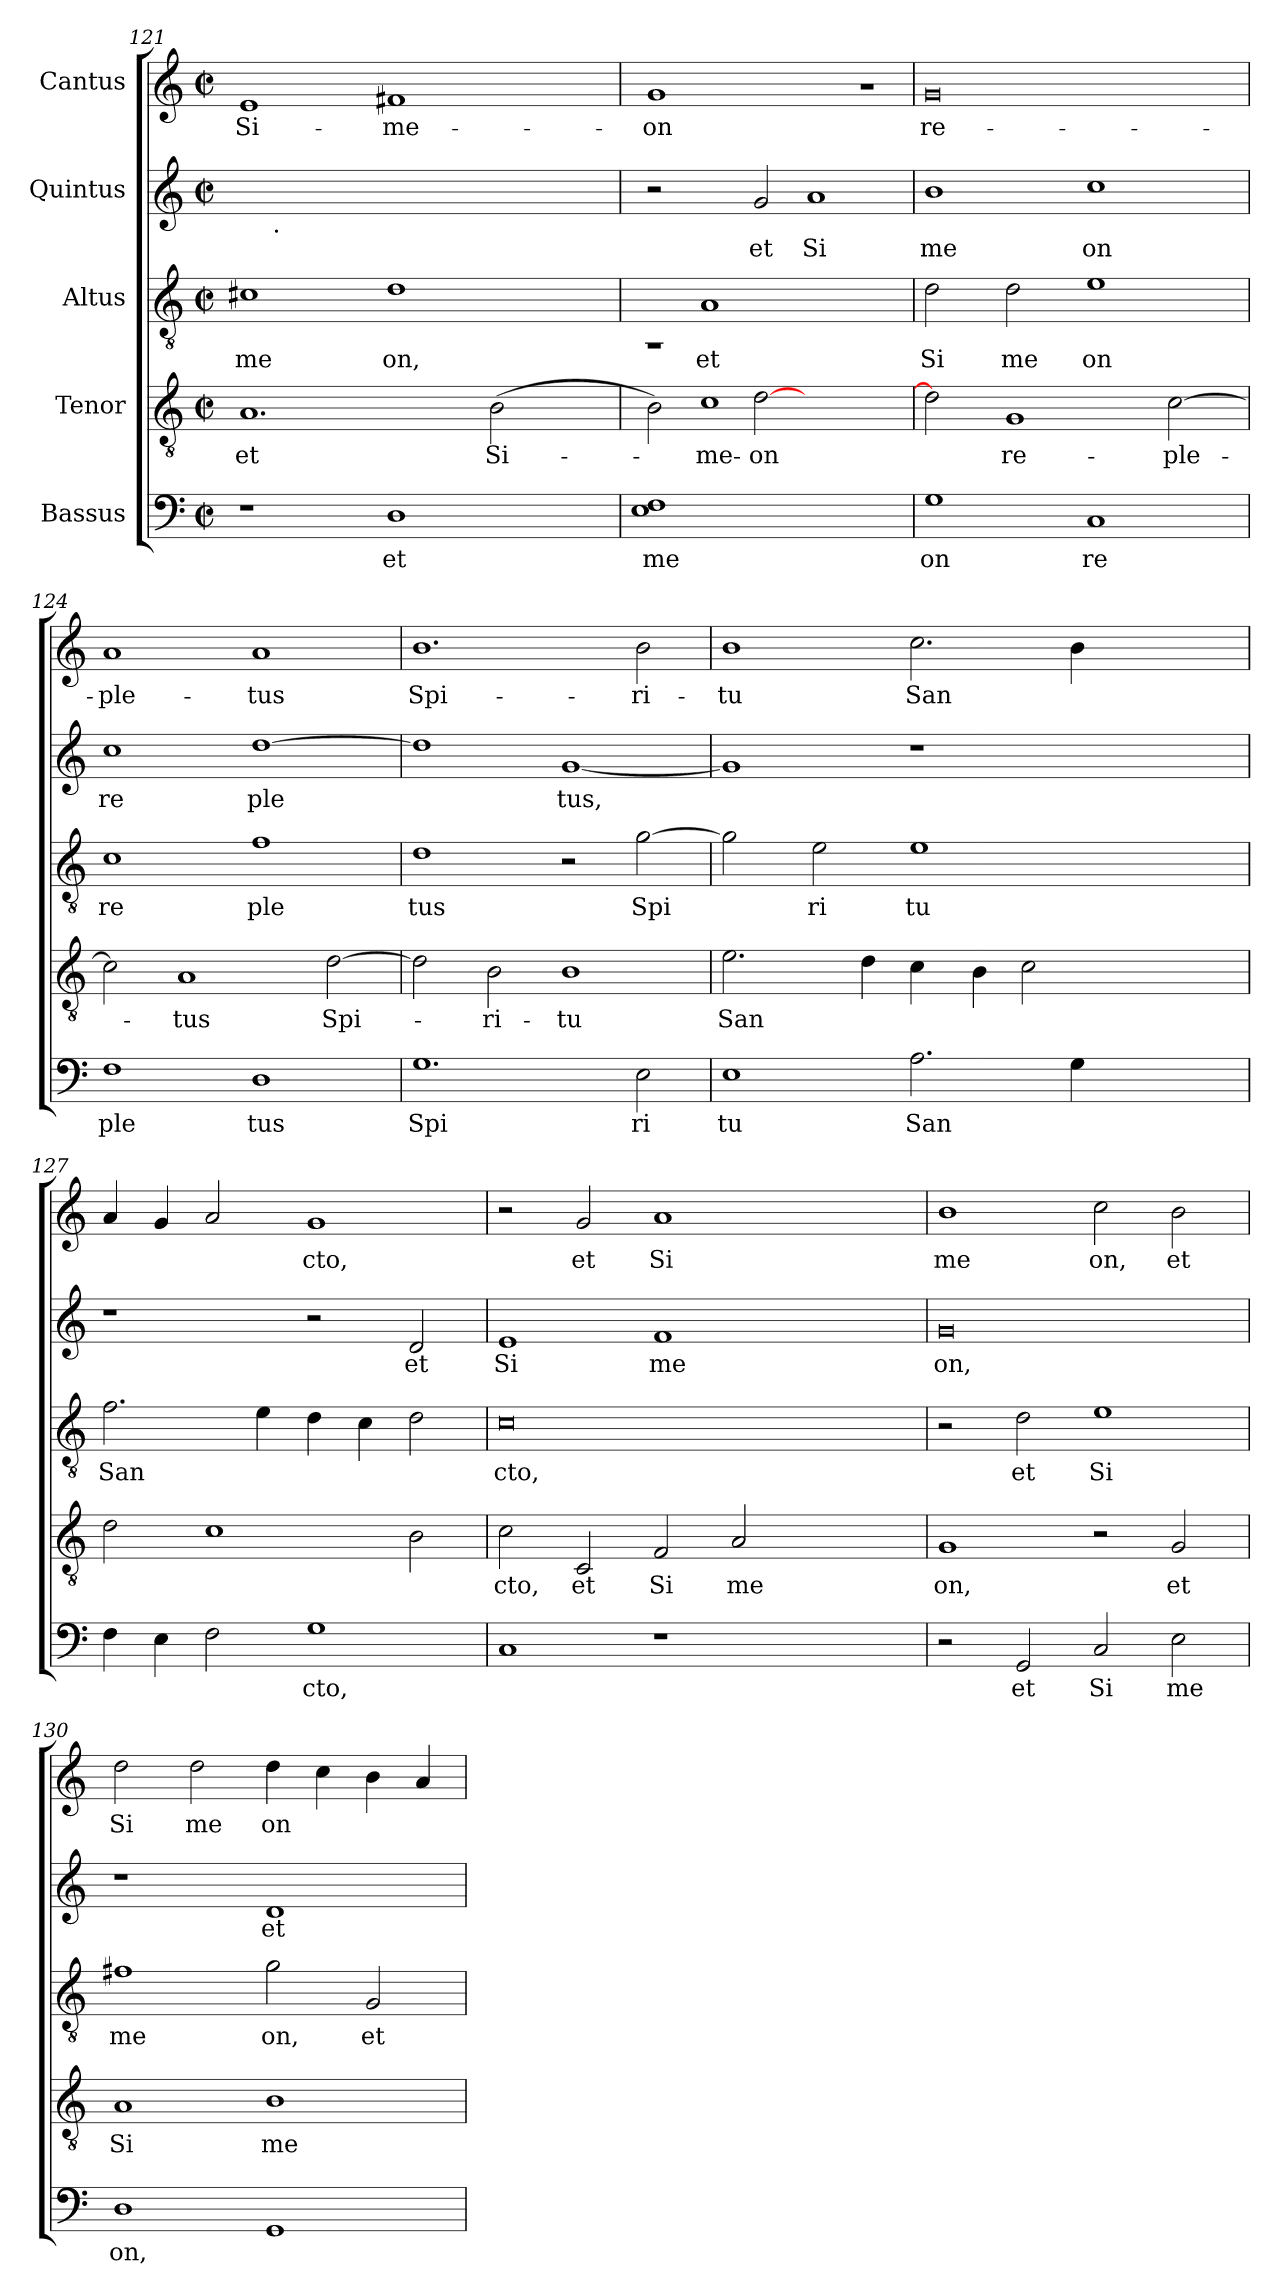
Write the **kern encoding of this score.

**kern	**text	**kern	**text	**kern	**text	**kern	**text	**kern	**text
*part5	*part5	*part4	*part4	*part3	*part3	*part2	*part2	*part1	*part1
*staff5	*staff5	*staff4	*staff4	*staff3	*staff3	*staff2	*staff2	*staff1	*staff1
*I"Bassus	*	*I"Tenor	*	*I"Altus	*	*I"Quintus	*	*I"Cantus	*
*clefF4	*	*clefGv2	*	*clefGv2	*	*clefG2	*	*clefG2	*
*	*	*k[]	*	*	*	*	*	*	*
*	*	*C:	*	*	*	*	*	*	*
*M2/2	*	*M2/2	*	*M2/2	*	*M2/2	*	*M2/2	*
*met(c|)	*	*met(c|)	*	*met(c|)	*	*met(c|)	*	*met(c|)	*
=121	=121	=121	=121	=121	=121	=121	=121	=121	=121
!	!	!	!LO:LY:b:cj	!	!LO:LY:b:cj	!	!	!	!LO:LY:b:cj
1r	.	1.A	et	1c#X	me	16..ryy	.	1e	Si-
!	!	!	!	!	!	!LO:TX:b:t=.	!	!	!
.	.	.	.	.	.	1ryy	.	.	.
!	!LO:LY:b:cj	!	!	!	!LO:LY:b:cj	!	!	!	!LO:LY:b:cj
1D	et	.	.	1d	on,	.	.	1f#X	-me-
.	.	.	.	.	.	2ryy	.	.	.
!	!	!	!LO:LY:b:cj	!	!	!	!	!	!
.	.	(>2B\	Si-	.	.	.	.	.	.
.	.	.	.	.	.	4ryy	.	.	.
.	.	.	.	.	.	8ryy	.	.	.
.	.	.	.	.	.	64ryy	.	.	.
=122	=122	=122	=122	=122	=122	=122	=122	=122	=122
!LO:N:vis=1	!LO:LY:b:cj	!LO:N:vis=2	!	!LO:N:vis=1	!	!	!	!	!LO:LY:b:cj
4E 4F	me	4B\)	.	4rAA	.	2r	.	1g	-on
!	!	!LO:N:vis=1	!LO:LY:b:cj	!LO:N:vis=1	!LO:LY:b:cj	!	!	!	!
1ryy	.	4c	-me-	4A	et	.	.	.	.
!	!	!LO:N:vis=2	!LO:LY:b:cj	!	!	!LO:N:vis=2	!LO:LY:b:cj	!	!
.	.	[>4d\	-on	2.ryy	.	4g/	et	.	.
!	!	!	!	!	!	!LO:N:vis=1	!LO:LY:b:cj	!	!
.	.	2ryy	.	.	.	4a	Si	.	.
!	!	!	!	!	!	!	!	!LO:N:vis=1	!
.	.	.	.	.	.	4ryy	.	4ra	.
=123	=123	=123	=123	=123	=123	=123	=123	=123	=123
!	!LO:LY:b:cj	!	!	!	!LO:LY:b:cj	!	!LO:LY:b:cj	!	!LO:LY:b:cj
1G	on	2d\]	.	2d\	Si	1b	me	0g	re-
!	!	!	!LO:LY:b:cj	!	!LO:LY:b:cj	!	!	!	!
.	.	1G	re-	2d\	me	.	.	.	.
!	!LO:LY:b:cj	!	!	!	!LO:LY:b:cj	!	!LO:LY:b:cj	!	!
1C	re	.	.	1e	on	1cc	on	.	.
!	!	!	!LO:LY:b	!	!	!	!	!	!
.	.	[>2c\	-ple-	.	.	.	.	.	.
=124	=124	=124	=124	=124	=124	=124	=124	=124	=124
!	!LO:LY:b:cj	!	!	!	!LO:LY:b:cj	!	!LO:LY:b:cj	!	!LO:LY:b:cj
1F	ple	2c\]	.	1c	re	1cc	re	1a	-ple-
!	!	!	!LO:LY:b:cj	!	!	!	!	!	!
.	.	1A	-tus	.	.	.	.	.	.
!	!LO:LY:b:cj	!	!	!	!LO:LY:b:cj	!	!LO:LY:b:cj	!	!LO:LY:b:cj
1D	tus	.	.	1f	ple	[>1dd	ple	1a	-tus
!	!	!	!LO:LY:b	!	!	!	!	!	!
.	.	[>2d\	Spi-	.	.	.	.	.	.
=125	=125	=125	=125	=125	=125	=125	=125	=125	=125
!	!LO:LY:b:cj	!	!	!	!LO:LY:b:cj	!	!	!	!LO:LY:b:cj
1.G	Spi	2d\]	.	1d	tus	1dd]	.	1.b	Spi-
!	!	!	!LO:LY:b:cj	!	!	!	!	!	!
.	.	2B\	-ri-	.	.	.	.	.	.
!	!	!	!LO:LY:b:cj	!	!	!	!LO:LY:b	!	!
.	.	1B	-tu	2r	.	[>1g	tus,	.	.
!	!LO:LY:b:cj	!	!	!	!LO:LY:b	!	!	!	!LO:LY:b:cj
2E\	ri	.	.	[>2g\	Spi	.	.	2b\	-ri-
!!LO:LB:g=z
=126	=126	=126	=126	=126	=126	=126	=126	=126	=126
!	!LO:LY:b:cj	!	!LO:LY:b	!	!	!	!	!	!LO:LY:b:cj
*	*	*	*	*^	*	*	*	*	*
1E	tu	2.e\	San	2g\]	16ryy	.	1g]	.	1b	-tu
.	.	.	.	.	1ryy	.	.	.	.	.
!	!	!	!	!	!	!LO:LY:b:cj	!	!	!	!
.	.	.	.	2e\	.	ri	.	.	.	.
.	.	4d\	.	.	.	.	.	.	.	.
!	!LO:LY:b	!	!	!	!	!LO:LY:b:cj	!LO:N:vis=1	!	!	!LO:LY:b
2.A\	San	4c\	.	1e	.	tu	0r	.	2.cc\	San
.	.	.	.	.	1ryy	.	.	.	.	.
.	.	4B\	.	.	.	.	.	.	.	.
.	.	2c\	.	.	.	.	.	.	.	.
4G\	.	.	.	.	.	.	.	.	4b\	.
1ryy	.	1ryy	.	1ryy	.	.	.	.	1ryy	.
.	.	.	.	.	2...ryy	.	.	.	.	.
=127	=127	=127	=127	=127	=127	=127	=127	=127	=127	=127
!	!	!	!	!	!	!LO:LY:b	!	!	!	!
*	*	*	*	*v	*v	*	*	*	*	*
4F\	.	2d\	.	2.f\	San	1r	.	4a/	.
4E\	.	.	.	.	.	.	.	4g/	.
2F\	.	1c	.	.	.	.	.	2a/	.
.	.	.	.	4e\	.	.	.	.	.
!	!LO:LY:b:cj	!	!	!	!	!	!	!	!LO:LY:b:cj
1G	cto,	.	.	4d\	.	2r	.	1g	cto,
.	.	.	.	4c\	.	.	.	.	.
!	!	!	!	!	!	!	!LO:LY:b:cj	!	!
.	.	2B\	.	2d\	.	2d/	et	.	.
=128	=128	=128	=128	=128	=128	=128	=128	=128	=128
!	!	!	!LO:LY:b:cj	!	!LO:LY:b:cj	!	!LO:LY:b:cj	!	!
1C	.	2c\	cto,	0c	cto,	1e	Si	2r	.
!	!	!	!LO:LY:b:cj	!	!	!	!	!	!LO:LY:b:cj
.	.	2C/	et	.	.	.	.	2g/	et
!LO:N:vis=1	!	!	!LO:LY:b:cj	!	!	!	!LO:LY:b:cj	!	!LO:LY:b:cj
0r	.	2F/	Si	.	.	1f	me	1a	Si
!	!	!	!LO:LY:b:cj	!	!	!	!	!	!
.	.	2A/	me	.	.	.	.	.	.
.	.	1ryy	.	1ryy	.	1ryy	.	1ryy	.
=129	=129	=129	=129	=129	=129	=129	=129	=129	=129
!	!	!	!LO:LY:b:cj	!	!	!	!LO:LY:b:cj	!	!LO:LY:b:cj
2r	.	1G	on,	2r	.	0g	on,	1b	me
!	!LO:LY:b:cj	!	!	!	!LO:LY:b:cj	!	!	!	!
2GG/	et	.	.	2d\	et	.	.	.	.
!	!LO:LY:b:cj	!	!	!	!LO:LY:b:cj	!	!	!	!LO:LY:b:cj
2C/	Si	2r	.	1e	Si	.	.	2cc\	on,
!	!LO:LY:b:cj	!	!LO:LY:b:cj	!	!	!	!	!	!LO:LY:b:cj
2E\	me	2G/	et	.	.	.	.	2b\	et
=130	=130	=130	=130	=130	=130	=130	=130	=130	=130
!	!LO:LY:b:cj	!	!LO:LY:b:cj	!	!LO:LY:b:cj	!	!	!	!LO:LY:b:cj
1D	on,	1A	Si	1f#X	me	1r	.	2dd\	Si
!	!	!	!	!	!	!	!	!	!LO:LY:b:cj
.	.	.	.	.	.	.	.	2dd\	me
!	!	!	!LO:LY:b:cj	!	!LO:LY:b:cj	!	!LO:LY:b:cj	!	!LO:LY:b
1GG	.	1B	me	2g\	on,	1d	et	4dd\	on
.	.	.	.	.	.	.	.	4cc\	.
!	!	!	!	!	!LO:LY:b:cj	!	!	!	!
.	.	.	.	2G/	et	.	.	4b\	.
.	.	.	.	.	.	.	.	4a/	.
=	=	=	=	=	=	=	=	=	=
*-	*-	*-	*-	*-	*-	*-	*-	*-	*-
